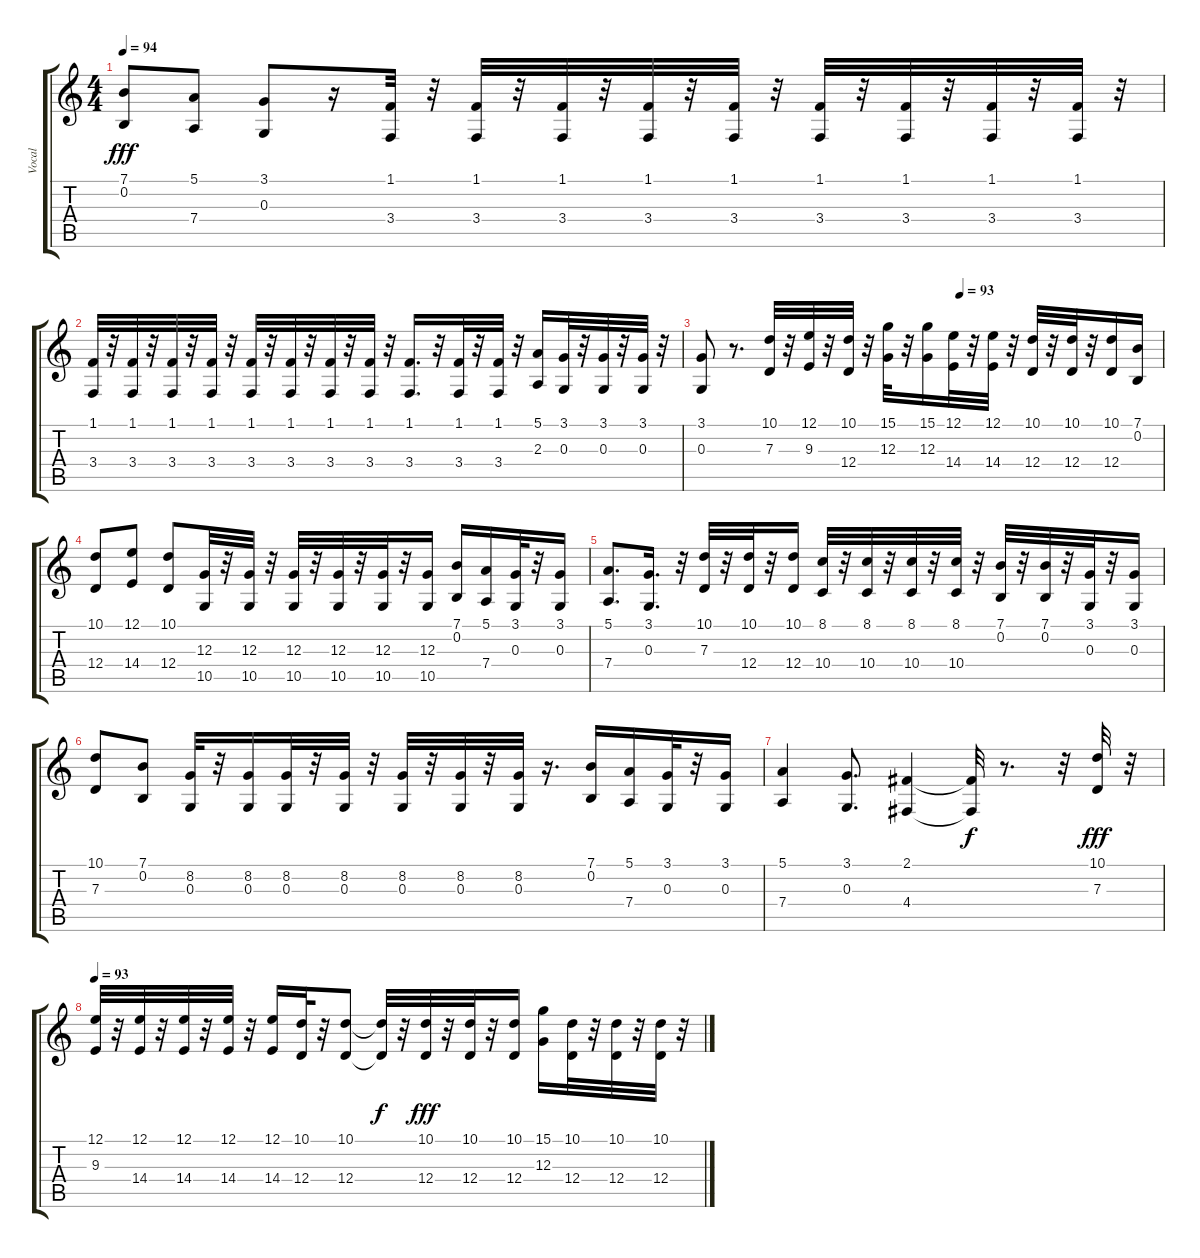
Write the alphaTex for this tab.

\track ("Vocal" "Vocal") {instrument synthbrass2}
\staff {score tabs}
\tuning (E4 B3 G3 D3 A2 E2) {hide}
\ts (4 4)
\tempo 94
\clef g2
\ks c
(7.1 0.2).8{dy fff} (5.1 7.4).8 (3.1 0.3).8 r.16 (1.1 3.4).32 r.32 (1.1 3.4).32 r.32 (1.1 3.4).32 r.32 (1.1 3.4).32 r.32 (1.1 3.4).32 r.32 (1.1 3.4).32 r.32 (1.1 3.4).32 r.32 (1.1 3.4).32 r.32 (1.1 3.4).32 r.32 |
(1.1 3.4).32 r.32 (1.1 3.4).32 r.32 (1.1 3.4).32 r.32 (1.1 3.4).32 r.32 (1.1 3.4).32 r.32 (1.1 3.4).32 r.32 (1.1 3.4).32 r.32 (1.1 3.4).32 r.32 (1.1 3.4).16{d} r.32 (1.1 3.4).32 r.32 (1.1 3.4).32 r.32 (5.1 2.3).16 (3.1 0.3).32 r.32 (3.1 0.3).32 r.32 (3.1 0.3).32 r.32 |
\tempo (93 0.5625)
(3.1 0.3).8 r.8{d} (10.1 7.3).32 r.32 (12.1 9.3).32 r.32 (10.1 12.4).32 r.32 (15.1 12.3).32 r.32 (15.1 12.3).16 (12.1 14.4).32 r.32 (12.1 14.4).32 r.32 (10.1 12.4).32 r.32 (10.1 12.4).32 r.32 (10.1 12.4).16 (7.1 0.2).16 |
(10.1 12.4).8 (12.1 14.4).8 (10.1 12.4).8 (12.3 10.5).32 r.32 (12.3 10.5).32 r.32 (12.3 10.5).32 r.32 (12.3 10.5).32 r.32 (12.3 10.5).32 r.32 (12.3 10.5).16 (7.1 0.2).16 (5.1 7.4).16 (3.1 0.3).32 r.32 (3.1 0.3).16 |
(5.1 7.4).8{d} (3.1 0.3).16{d} r.32 (10.1 7.3).32 r.32 (10.1 12.4).32 r.32 (10.1 12.4).16 (8.1 10.4).32 r.32 (8.1 10.4).32 r.32 (8.1 10.4).32 r.32 (8.1 10.4).32 r.32 (7.1 0.2).32 r.32 (7.1 0.2).32 r.32 (3.1 0.3).32 r.32 (3.1 0.3).16 |
(10.1 7.3).8 (7.1 0.2).8 (8.2 0.3).32 r.32 (8.2 0.3).16 (8.2 0.3).32 r.32 (8.2 0.3).32 r.32 (8.2 0.3).32 r.32 (8.2 0.3).32 r.32 (8.2 0.3).32 r.16{d} (7.1 0.2).16 (5.1 7.4).16 (3.1 0.3).32 r.32 (3.1 0.3).16 |
(5.1 7.4).4 (3.1 0.3).8{d} (2.1 4.4).4 (2.1{t} 4.4{t}).32{dy f} r.8{d} r.32 (10.1 7.3).32{dy fff} r.32 |
\tempo 93
(12.1 9.3).32 r.32 (12.1 14.4).32 r.32 (12.1 14.4).32 r.32 (12.1 14.4).32 r.32 (12.1 14.4).16 (10.1 12.4).32 r.32 (10.1 12.4).8 (10.1{t} 12.4{t}).32{dy f} r.32 (10.1 12.4).32{dy fff} r.32 (10.1 12.4).32 r.32 (10.1 12.4).16 (15.1 12.3).16 (10.1 12.4).32 r.32 (10.1 12.4).32 r.32 (10.1 12.4).32 r.32
